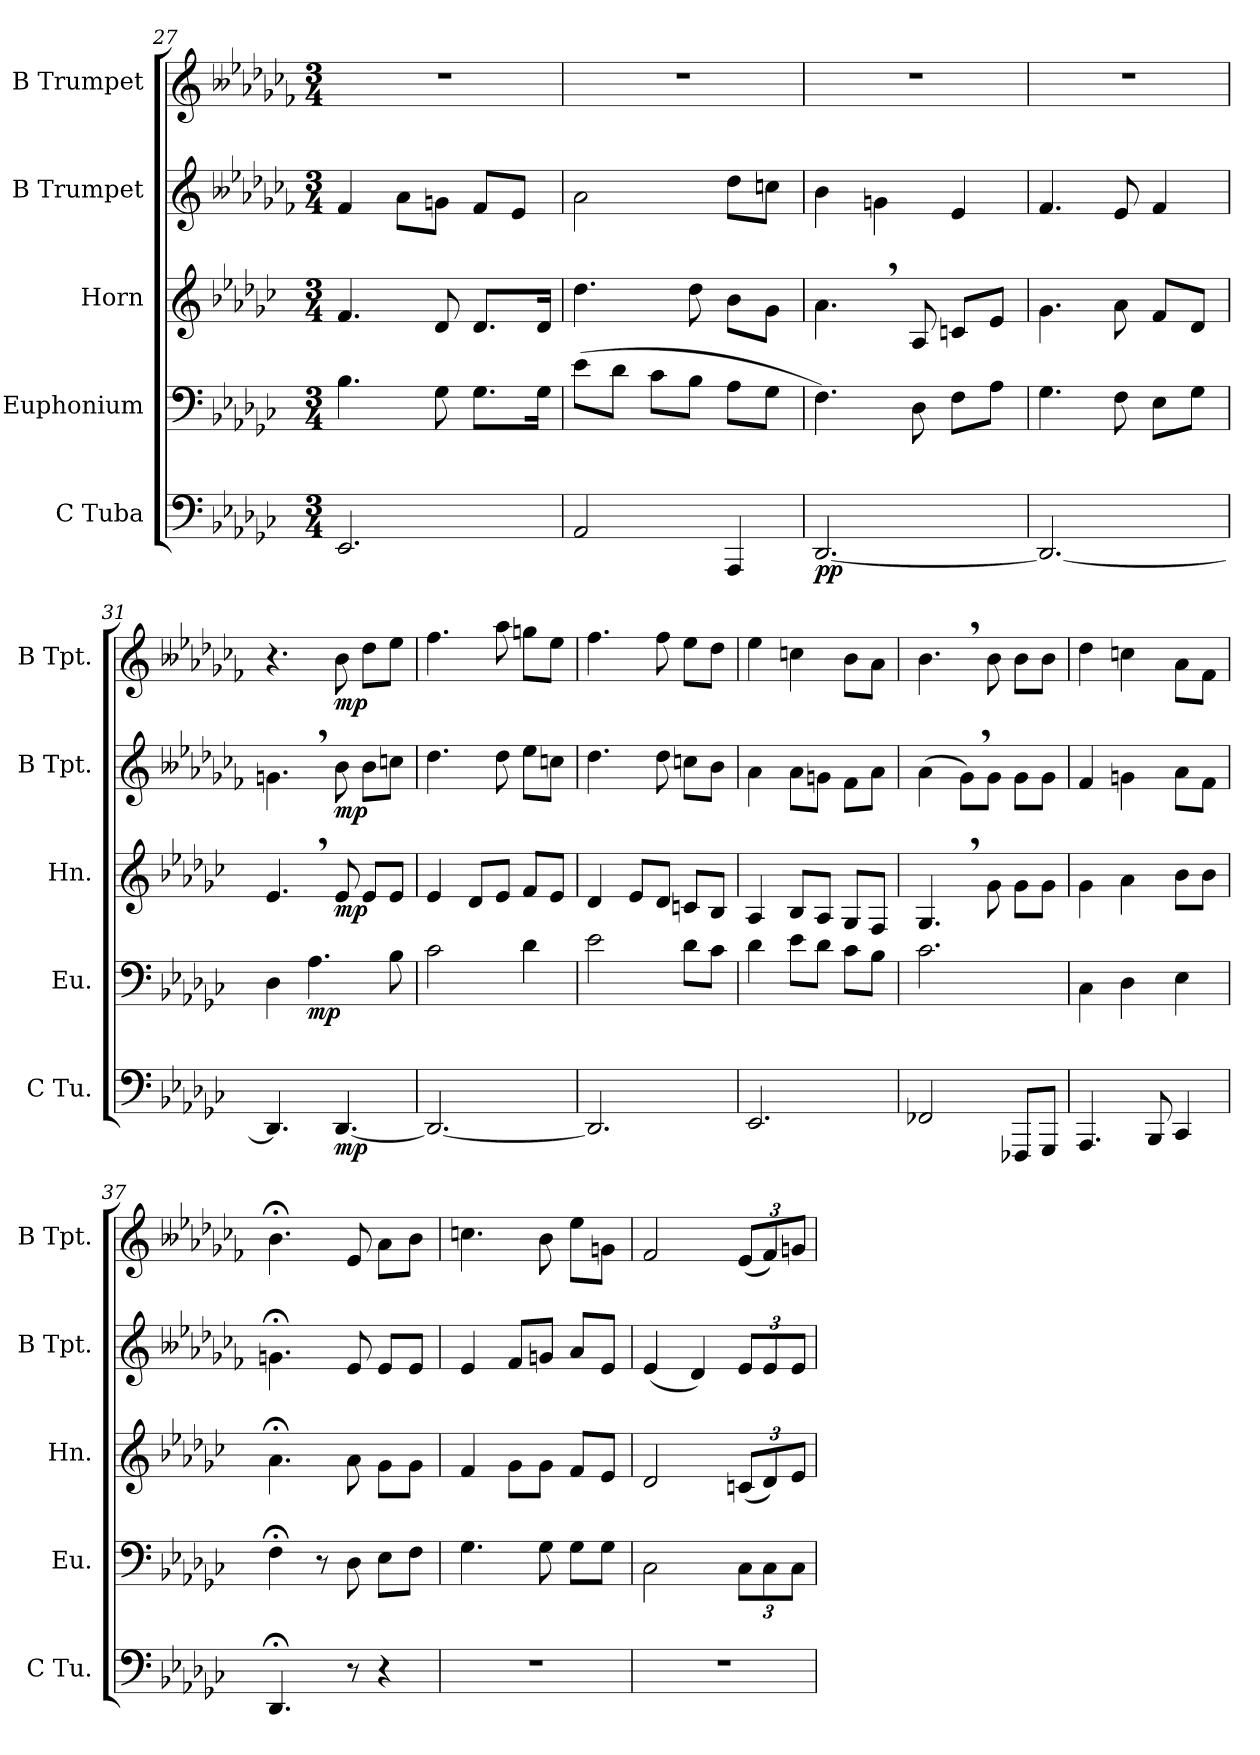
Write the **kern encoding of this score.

**kern	**dynam	**kern	**dynam	**kern	**dynam	**kern	**dynam	**kern	**dynam
*part5	*part5	*part4	*part4	*part3	*part3	*part2	*part2	*part1	*part1
*staff5	*staff5	*staff4	*staff4	*staff3	*staff3	*staff2	*staff2	*staff1	*staff1
*I"C Tuba	*	*I"Euphonium	*	*I"Horn	*	*I"B Trumpet	*	*I"B Trumpet	*
*I'C Tu.	*	*I'Eu.	*	*I'Hn.	*	*I'B Tpt.	*	*I'B Tpt.	*
!!LO:LB:g=z
*clefF4	*	*clefF4	*	*clefG2	*	*clefG2	*	*clefG2	*
*	*	*	*	*ITrd4c7	*	*ITrd1c2	*	*ITrd1c2	*
*k[b-e-a-d-g-c-]	*	*k[b-e-a-d-g-c-]	*	*k[b-e-a-d-g-c-f-]	*	*k[b--e-a-d-g-c-f-]	*	*k[b--e-a-d-g-c-f-]	*
*M3/4	*	*M3/4	*	*M3/4	*	*M3/4	*	*M3/4	*
=27	=27	=27	=27	=27	=27	=27	=27	=27	=27
2.EE-/	.	4.B-\	.	4.B-/	.	4e-/	.	2.r	.
.	.	.	.	.	.	8g-\L	.	.	.
.	.	8G-\	.	8G-/	.	8fn\J	.	.	.
.	.	8.G-\L	.	8.G-/L	.	8e-/L	.	.	.
.	.	.	.	.	.	8d-/J	.	.	.
.	.	16G-\Jk	.	16G-/Jk	.	.	.	.	.
=28	=28	=28	=28	=28	=28	=28	=28	=28	=28
2AA-/	.	(8e-\L	.	4.g-\	.	2g-\	.	2.r	.
.	.	8d-\J	.	.	.	.	.	.	.
.	.	8c-\L	.	.	.	.	.	.	.
.	.	8B-\J	.	8g-\	.	.	.	.	.
4AAA-/	.	8A-\L	.	8e-\L	.	8cc-\L	.	.	.
.	.	8G-\J	.	8c-\J	.	8b-X\J	.	.	.
=29	=29	=29	=29	=29	=29	=29	=29	=29	=29
!	!LO:DY:b	!	!	!	!	!	!	!	!
[2.DD-/	pp	4.F\)	.	4.d-,\	.	4a-\	.	2.r	.
.	.	.	.	.	.	4fn\	.	.	.
.	.	8D-\	.	8D-/	.	.	.	.	.
.	.	8F\L	.	8Fn/L	.	4d-/	.	.	.
.	.	8A-\J	.	8A-/J	.	.	.	.	.
=30	=30	=30	=30	=30	=30	=30	=30	=30	=30
2.DD-/_	.	4.G-\	.	4.c-\	.	4.e-/	.	2.r	.
.	.	8F\	.	8d-\	.	8d-/	.	.	.
.	.	8E-\L	.	8B-/L	.	4e-/	.	.	.
.	.	8G-\J	.	8G-/J	.	.	.	.	.
=31	=31	=31	=31	=31	=31	=31	=31	=31	=31
4.DD-/]	.	4D-\	.	4.A-,/	.	4.fn,\	.	4.r	.
!	!	!	!LO:DY:b	!	!	!	!	!	!
.	.	4.A-\	mp	.	.	.	.	.	.
!	!LO:DY:b	!	!	!	!LO:DY:b	!	!LO:DY:b	!	!LO:DY:b
[4.DD-/	mp	.	.	8A-/	mp	8a-\	mp	8a-\	mp
.	.	.	.	8A-/L	.	8a-\L	.	8cc-\L	.
.	.	8B-\	.	8A-/J	.	8b-X\J	.	8dd-\J	.
!!LO:PB:g=z
=32	=32	=32	=32	=32	=32	=32	=32	=32	=32
2.DD-/_	.	2c-\	.	4A-/	.	4.cc-\	.	4.ee-\	.
.	.	.	.	8G-/L	.	.	.	.	.
.	.	.	.	8A-/J	.	8cc-\	.	8gg-\	.
.	.	4d-\	.	8B-/L	.	8dd-\L	.	8ffn\L	.
.	.	.	.	8A-/J	.	8b-X\J	.	8dd-\J	.
=33	=33	=33	=33	=33	=33	=33	=33	=33	=33
2.DD-/]	.	2e-\	.	4G-/	.	4.cc-\	.	4.ee-\	.
.	.	.	.	8A-/L	.	.	.	.	.
.	.	.	.	8G-/J	.	8cc-\	.	8ee-\	.
.	.	8d-\L	.	8Fn/L	.	8b-X\L	.	8dd-\L	.
.	.	8c-\J	.	8E-/J	.	8a-\J	.	8cc-\J	.
=34	=34	=34	=34	=34	=34	=34	=34	=34	=34
2.EE-/	.	4d-\	.	4D-/	.	4g-\	.	4dd-\	.
.	.	8e-\L	.	8E-/L	.	8g-\L	.	4b-X\	.
.	.	8d-\J	.	8D-/J	.	8fn\J	.	.	.
.	.	8c-\L	.	8C-/L	.	8e-\L	.	8a-\L	.
.	.	8B-\J	.	8BB-/J	.	8g-\J	.	8g-\J	.
=35	=35	=35	=35	=35	=35	=35	=35	=35	=35
2FF-X/	.	2.c-\	.	4.C-,/	.	(4g-\	.	4.a-,\	.
.	.	.	.	.	.	8f-,\L)	.	.	.
.	.	.	.	8c-\	.	8f-\J	.	8a-\	.
8FFF-X/L	.	.	.	8c-\L	.	8f-\L	.	8a-\L	.
8GGG-/J	.	.	.	8c-\J	.	8f-\J	.	8a-\J	.
=36	=36	=36	=36	=36	=36	=36	=36	=36	=36
4.AAA-/	.	4C-\	.	4c-\	.	4e-/	.	4cc-\	.
.	.	4D-\	.	4d-\	.	4fn\	.	4b-X\	.
8BBB-/	.	.	.	.	.	.	.	.	.
4CC-/	.	4E-\	.	8e-\L	.	8g-\L	.	8g-\L	.
.	.	.	.	8e-\J	.	8e-\J	.	8e-\J	.
!!LO:LB:g=z
=37	=37	=37	=37	=37	=37	=37	=37	=37	=37
4.DD-;</	.	4F;<\	.	4.d-;<\	.	4.fn;<\	.	4.a-;<\	.
.	.	8r	.	.	.	.	.	.	.
8r	.	8D-\	.	8d-\	.	8d-/	.	8d-/	.
4r	.	8E-\L	.	8c-\L	.	8d-/L	.	8g-\L	.
.	.	8F\J	.	8c-\J	.	8d-/J	.	8a-\J	.
=38	=38	=38	=38	=38	=38	=38	=38	=38	=38
2.r	.	4.G-\	.	4B-/	.	4d-/	.	4.b-X\	.
.	.	.	.	8c-\L	.	8e-/L	.	.	.
.	.	8G-\	.	8c-\J	.	8fn/J	.	8a-\	.
.	.	8G-\L	.	8B-/L	.	8g-/L	.	8dd-\L	.
.	.	8G-\J	.	8A-/J	.	8d-/J	.	8fn\J	.
=39	=39	=39	=39	=39	=39	=39	=39	=39	=39
2.r	.	2C-\	.	2G-/	.	(4d-/	.	2e-/	.
.	.	.	.	.	.	4c-/)	.	.	.
*	*	*Xbrackettup	*	*Xbrackettup	*	*Xbrackettup	*	*Xbrackettup	*
.	.	12C-\L	.	(12Fn/L	.	12d-/L	.	(12d-/L	.
.	.	12C-\	.	12G-/)	.	12d-/	.	12e-/)	.
.	.	12C-\J	.	12A-/J	.	12d-/J	.	12fn/J	.
=	=	=	=	=	=	=	=	=	=
*-	*-	*-	*-	*-	*-	*-	*-	*-	*-
